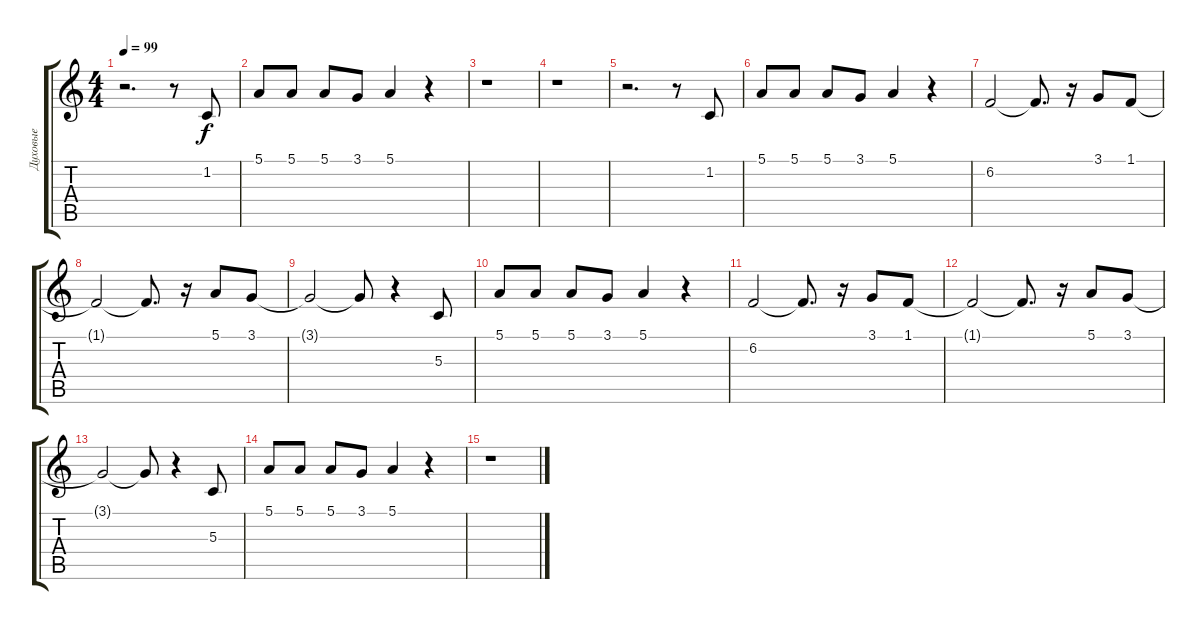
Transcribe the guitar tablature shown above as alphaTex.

\track ("Духовые" "Духовые") {instrument bassoon}
\staff {score tabs}
\tuning (E4 B3 G3 D3 A2 E2) {hide}
\ts (4 4)
\tempo 99
\clef g2
\ks c
r.2{d dy f} r.8 1.2.8 |
5.1.8 5.1.8 5.1.8 3.1.8 5.1.4 r.4 |
r.1 |
r.1 |
r.2{d} r.8 1.2.8 |
5.1.8 5.1.8 5.1.8 3.1.8 5.1.4 r.4 |
6.2.2 6.2{t}.8{d} r.16 3.1.8 1.1.8 |
1.1{t}.2 1.1{t}.8{d} r.16 5.1.8 3.1.8 |
3.1{t}.2 3.1{t}.8 r.4 5.3.8 |
5.1.8 5.1.8 5.1.8 3.1.8 5.1.4 r.4 |
6.2.2 6.2{t}.8{d} r.16 3.1.8 1.1.8 |
1.1{t}.2 1.1{t}.8{d} r.16 5.1.8 3.1.8 |
3.1{t}.2 3.1{t}.8 r.4 5.3.8 |
5.1.8 5.1.8 5.1.8 3.1.8 5.1.4 r.4 |
r.1
